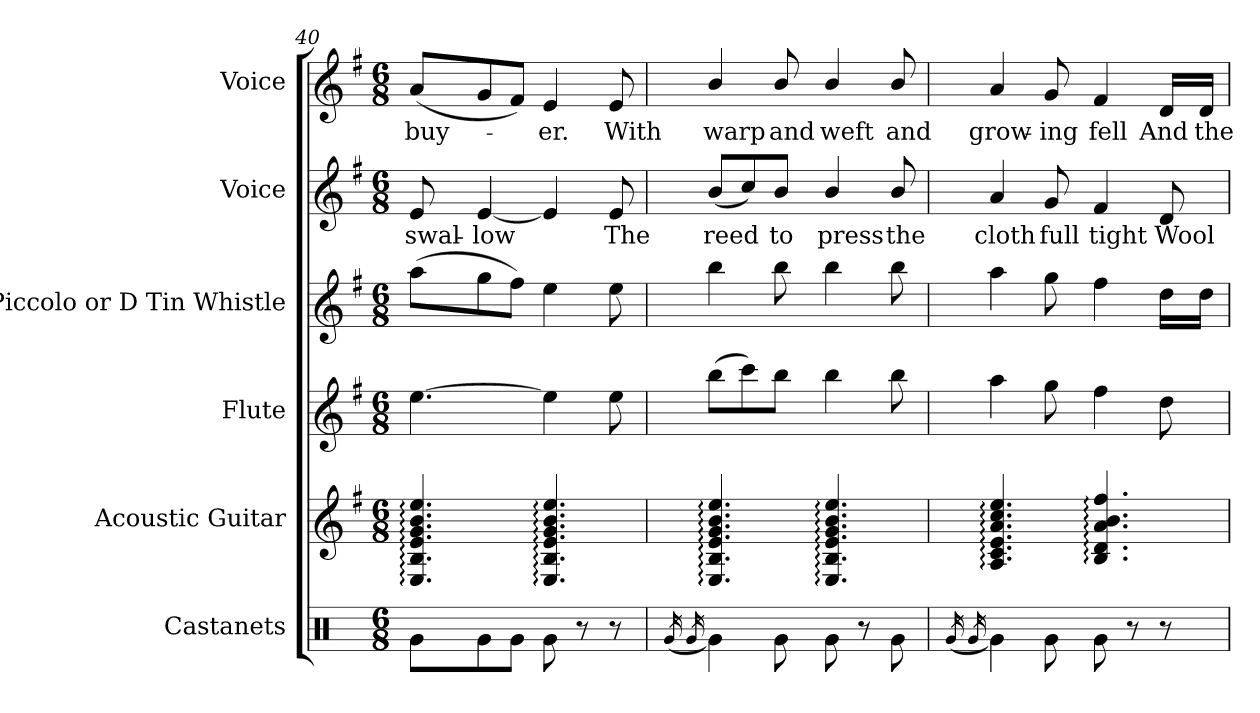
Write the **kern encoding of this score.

**kern	**kern	**kern	**kern	**kern	**text	**kern	**text
*part6	*part5	*part4	*part3	*part2	*part2	*part1	*part1
*staff6	*staff5	*staff4	*staff3	*staff2	*staff2	*staff1	*staff1
*I"Castanets	*I"Acoustic Guitar	*I"Flute	*I"Piccolo or   D Tin Whistle	*I"Voice	*	*I"Voice	*
*I'Cast.	*I'A. Gtr.	*I'Fl.	*I'Picc.	*I'Voice	*	*I'Voice	*
*clefX	*clefG2	*clefG2	*clefG2	*clefG2	*	*clefG2	*
*	*ITrd7c12	*	*ITrd-7c-12	*	*	*	*
*k[]	*k[f#]	*k[f#]	*k[f#]	*k[f#]	*	*k[f#]	*
*C:	*G:	*G:	*G:	*G:	*	*G:	*
*M6/8	*M6/8	*M6/8	*M6/8	*M6/8	*	*M6/8	*
=40	=40	=40	=40	=40	=40	=40	=40
!	!	!	!	!	!LO:LY:b:color=#000000	!	!
!	!	!	!	!	!	!	!LO:LY:b:color=#000000
8Rgi\L	4.EEi/: 4.BBi: 4.Ei: 4.Gi: 4.Bi: 4.ei:	[4.eei\	(8aaai\L	8ei/	swal-	(8ai/L	buy-
!	!	!	!	!	!LO:LY:b:color=#000000	!	!
8Rgi\	.	.	8gggi\	[4ei/	-low	8gi/	.
8Rgi\J	.	.	8fff#i\J)	.	.	8f#i/J)	.
!	!	!	!	!	!	!	!LO:LY:b:color=#000000
8Rgi\	4.EEi/: 4.BBi: 4.Ei: 4.Gi: 4.Bi: 4.ei:	4eei\]	4eeei\	4ei/]	.	4ei/	-er.
8r	.	.	.	.	.	.	.
!	!	!	!	!	!LO:LY:b:color=#000000	!	!
!	!	!	!	!	!	!	!LO:LY:b:color=#000000
8r	.	8eei\	8eeei\	8ei/	The	8ei/	With
=41	=41	=41	=41	=41	=41	=41	=41
(16qRgi/	.	.	.	.	.	.	.
16qRgi/	.	.	.	.	.	.	.
!	!	!	!	!	!LO:LY:b:color=#000000	!	!
!	!	!	!	!	!	!	!LO:LY:b:color=#000000
4Rgi\)	4.EEi/: 4.BBi: 4.Ei: 4.Gi: 4.Bi: 4.ei:	(8bbi\L	4bbbi\	(8bi/L	reed	4bi/	warp
.	.	8ccci\)	.	8cci/)	.	.	.
!	!	!	!	!	!LO:LY:b:color=#000000	!	!
!	!	!	!	!	!	!	!LO:LY:b:color=#000000
8Rgi\	.	8bbi\J	8bbbi\	8bi/J	to	8bi/	and
!	!	!	!	!	!LO:LY:b:color=#000000	!	!
!	!	!	!	!	!	!	!LO:LY:b:color=#000000
8Rgi\	4.EEi/: 4.BBi: 4.Ei: 4.Gi: 4.Bi: 4.ei:	4bbi\	4bbbi\	4bi/	press	4bi/	weft
8r	.	.	.	.	.	.	.
!	!	!	!	!	!LO:LY:b:color=#000000	!	!
!	!	!	!	!	!	!	!LO:LY:b:color=#000000
8Rgi\	.	8bbi\	8bbbi\	8bi/	the	8bi/	and
=42	=42	=42	=42	=42	=42	=42	=42
(16qRgi/	.	.	.	.	.	.	.
16qRgi/	.	.	.	.	.	.	.
!	!	!	!	!	!LO:LY:b:color=#000000	!	!
!	!	!	!	!	!	!	!LO:LY:b:color=#000000
4Rgi\)	4.AAi/: 4.Ci: 4.Ei: 4.Ai: 4.ci: 4.ei:	4aai\	4aaai\	4ai/	cloth	4ai/	grow-
!	!	!	!	!	!LO:LY:b:color=#000000	!	!
!	!	!	!	!	!	!	!LO:LY:b:color=#000000
8Rgi\	.	8ggi\	8gggi\	8gi/	full	8gi/	-ing
!	!	!	!	!	!LO:LY:b:color=#000000	!	!
!	!	!	!	!	!	!	!LO:LY:b:color=#000000
8Rgi\	4.BBi/: 4.Di: 4.Ai: 4.Bi: 4.f#i:	4ff#i\	4fff#i\	4f#i/	tight	4f#i/	fell
8r	.	.	.	.	.	.	.
!	!	!	!	!	!LO:LY:b:color=#000000	!	!
!	!	!	!	!	!	!	!LO:LY:b:color=#000000
8r	.	8ddi\	16dddi\LL	8di/	Wool	16di/LL	And
!	!	!	!	!	!	!	!LO:LY:b:color=#000000
.	.	.	16dddi\JJ	.	.	16di/JJ	the
=	=	=	=	=	=	=	=
*-	*-	*-	*-	*-	*-	*-	*-
